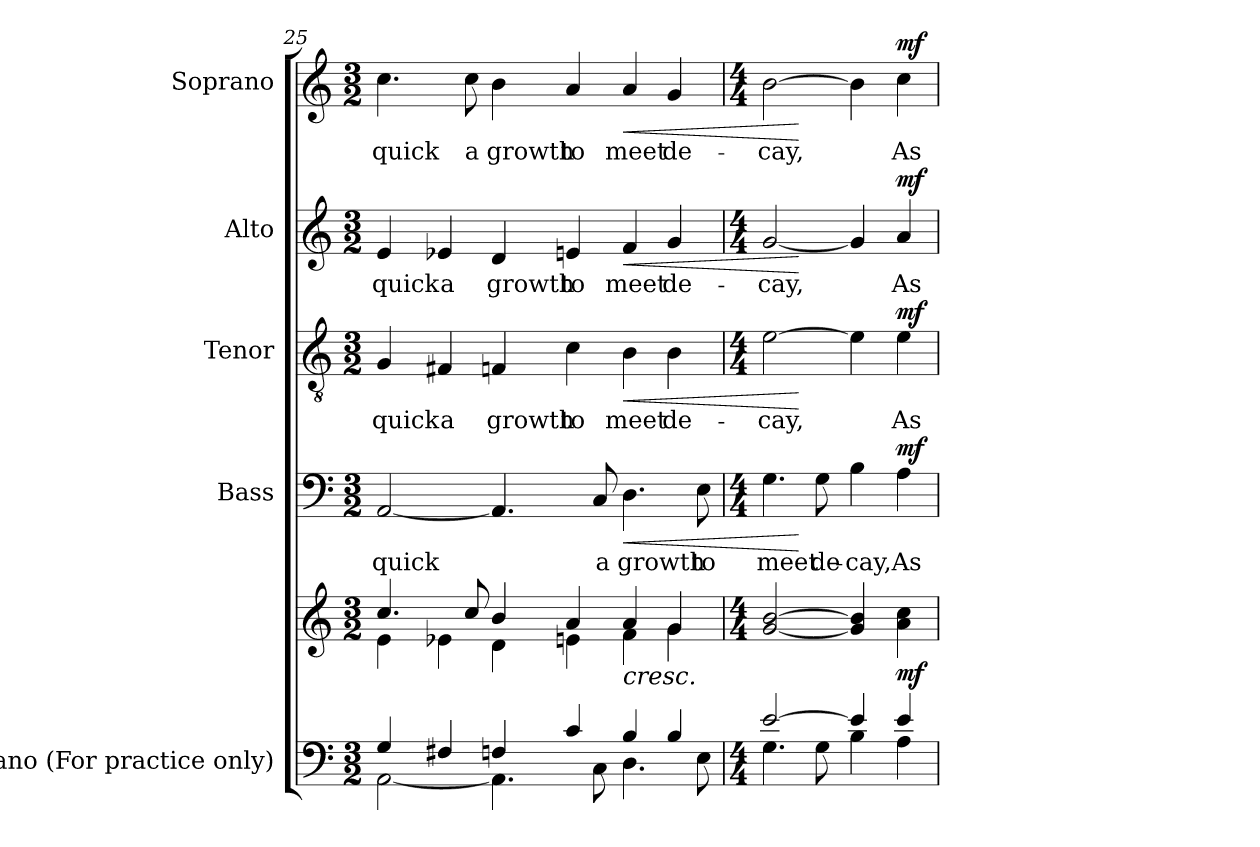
**kern	**kern	**dynam	**kern	**text	**dynam	**kern	**text	**dynam	**kern	**text	**dynam	**kern	**text	**dynam
*part5	*part5	*part5	*part4	*part4	*part4	*part3	*part3	*part3	*part2	*part2	*part2	*part1	*part1	*part1
*staff6	*staff5	*staff5/6	*staff4	*staff4	*staff4	*staff3	*staff3	*staff3	*staff2	*staff2	*staff2	*staff1	*staff1	*staff1
*I"Piano (For practice only)	*	*	*I"Bass	*	*	*I"Tenor	*	*	*I"Alto	*	*	*I"Soprano	*	*
*I'Pno.	*	*	*I'B.	*	*	*I'T.	*	*	*I'A.	*	*	*I'S.	*	*
!!LO:LB:g=z
*clefF4	*clefG2	*	*clefF4	*	*	*clefGv2	*	*	*clefG2	*	*	*clefG2	*	*
*	*	*	*	*	*	*ITrd7c12	*	*	*	*	*	*	*	*
*k[]	*k[]	*	*k[]	*	*	*k[]	*	*	*k[]	*	*	*k[]	*	*
*C:	*C:	*	*C:	*	*	*C:	*	*	*C:	*	*	*C:	*	*
*M3/2	*M3/2	*	*M3/2	*	*	*M3/2	*	*	*M3/2	*	*	*M3/2	*	*
=25	=25	=25	=25	=25	=25	=25	=25	=25	=25	=25	=25	=25	=25	=25
*^	*^	*	*	*	*	*	*	*	*	*	*	*	*	*
!	!	!	!	!	!	!LO:LY:b:color=#000000	!	!	!	!	!	!	!	!	!	!
!	!	!	!	!	!	!	!	!	!LO:LY:b:color=#000000	!	!	!	!	!	!	!
!	!	!	!	!	!	!	!	!	!	!	!	!LO:LY:b:color=#000000	!	!	!	!
!	!	!	!	!	!	!	!	!	!	!	!	!	!	!	!LO:LY:b:color=#000000	!
4Gi/	[<2AAi\	4.cci/	4ei\	.	[<2AAi/	quick	.	4GGi/	quick	.	4ei/	quick	.	4.cci\	quick	.
!	!	!	!	!	!	!	!	!	!LO:LY:b:color=#000000	!	!	!	!	!	!	!
!	!	!	!	!	!	!	!	!	!	!	!	!LO:LY:b:color=#000000	!	!	!	!
4F#Xi/	.	.	4e-Xi\	.	.	.	.	4FF#Xi/	a	.	4e-Xi/	a	.	.	.	.
!	!	!	!	!	!	!	!	!	!	!	!	!	!	!	!LO:LY:b:color=#000000	!
.	.	8cci/	.	.	.	.	.	.	.	.	.	.	.	8cci\	a	.
!	!	!	!	!	!	!	!	!	!LO:LY:b:color=#000000	!	!	!	!	!	!	!
!	!	!	!	!	!	!	!	!	!	!	!	!LO:LY:b:color=#000000	!	!	!	!
!	!	!	!	!	!	!	!	!	!	!	!	!	!	!	!LO:LY:b:color=#000000	!
4Fni/	4.AAi\]	4bi/	4di\	.	4.AAi/]	.	.	4FFni/	growth	.	4di/	growth	.	4bi\	growth	.
!	!	!	!	!	!	!	!	!	!LO:LY:b:color=#000000	!	!	!	!	!	!	!
!	!	!	!	!	!	!	!	!	!	!	!	!LO:LY:b:color=#000000	!	!	!	!
!	!	!	!	!	!	!	!	!	!	!	!	!	!	!	!LO:LY:b:color=#000000	!
4ci/	.	4ai/	4eni\	.	.	.	.	4Ci\	to	.	4eni/	to	.	4ai/	to	.
!	!	!	!	!	!	!LO:LY:b:color=#000000	!	!	!	!	!	!	!	!	!	!
.	8Ci\	.	.	.	8Ci/	a	.	.	.	.	.	.	.	.	.	.
!	!	!	!	!LO:HP:b	!	!	!	!	!	!	!	!	!	!	!	!
!	!	!	!	!	!	!LO:LY:b:color=#000000	!LO:HP:b	!	!	!	!	!	!	!	!	!
!	!	!	!	!	!	!	!	!	!LO:LY:b:color=#000000	!LO:HP:b	!	!	!	!	!	!
!	!	!	!	!	!	!	!	!	!	!	!	!LO:LY:b:color=#000000	!LO:HP:b	!	!	!
!	!	!	!	!	!	!	!	!	!	!	!	!	!	!	!LO:LY:b:color=#000000	!LO:HP:b
4Bi/	4.Di\	4ai/	4fi\	<	4.Di\	growth	<	4BBi\	meet	<	4fi/	meet	<	4ai/	meet	<
!	!	!	!	!	!	!	!	!	!LO:LY:b:color=#000000	!	!	!	!	!	!	!
!	!	!	!	!	!	!	!	!	!	!	!	!LO:LY:b:color=#000000	!	!	!	!
!	!	!	!	!	!	!	!	!	!	!	!	!	!	!	!LO:LY:b:color=#000000	!
4Bi/	.	4gi/	4gi\	.	.	.	.	4BBi\	de-	.	4gi/	de-	.	4gi/	de-	.
!	!	!	!	!	!	!LO:LY:b:color=#000000	!	!	!	!	!	!	!	!	!	!
.	8Ei\	.	.	.	8Ei\	to	.	.	.	.	.	.	.	.	.	.
*	*	*v	*v	*	*	*	*	*	*	*	*	*	*	*	*	*
=26	=26	=26	=26	=26	=26	=26	=26	=26	=26	=26	=26	=26	=26	=26	=26
*M4/4	*	*M4/4	*	*M4/4	*	*	*M4/4	*	*	*M4/4	*	*	*M4/4	*	*
!	!	!	!	!	!LO:LY:b:color=#000000	!	!	!	!	!	!	!	!	!	!
!	!	!	!	!	!	!	!	!LO:LY:b:color=#000000	!	!	!	!	!	!	!
!	!	!	!	!	!	!	!	!	!	!	!LO:LY:b:color=#000000	!	!	!	!
!	!	!	!	!	!	!	!	!	!	!	!	!	!	!LO:LY:b:color=#000000	!
[>2ei/	4.Gi\	[<2gi/ [>2bi	.	4.Gi\	meet	.	[>2Ei\	-cay,	.	[<2gi/	-cay,	.	[>2bi\	-cay,	.
!	!	!	!	!	!LO:LY:b:color=#000000	!	!	!	!	!	!	!	!	!	!
.	8Gi\	.	.	8Gi\	de-	.	.	.	.	.	.	.	.	.	.
!	!	!	!	!	!LO:LY:b:color=#000000	!	!	!	!	!	!	!	!	!	!
4ei/]	4Bi\	4gi/] 4bi]	.	4Bi\	-cay,	[	4Ei\]	.	[	4gi/]	.	[	4bi\]	.	[
!	!	!	!	!	!LO:LY:b:color=#000000	!	!	!	!	!	!	!	!	!	!
!	!	!	!	!	!	!	!	!LO:LY:b:color=#000000	!	!	!	!	!	!	!
!	!	!	!	!	!	!	!	!	!	!	!LO:LY:b:color=#000000	!	!	!	!
!	!	!	!	!	!	!	!	!	!	!	!	!	!	!LO:LY:b:color=#000000	!
4ei/	4Ai\	4ai\ 4cci	mf	4Ai\	As	mf	4Ei\	As	mf	4ai/	As	mf	4cci\	As	mf
*v	*v	*	*	*	*	*	*	*	*	*	*	*	*	*	*
.	.	[	.	.	.	.	.	.	.	.	.	.	.	.
=	=	=	=	=	=	=	=	=	=	=	=	=	=	=
*-	*-	*-	*-	*-	*-	*-	*-	*-	*-	*-	*-	*-	*-	*-
